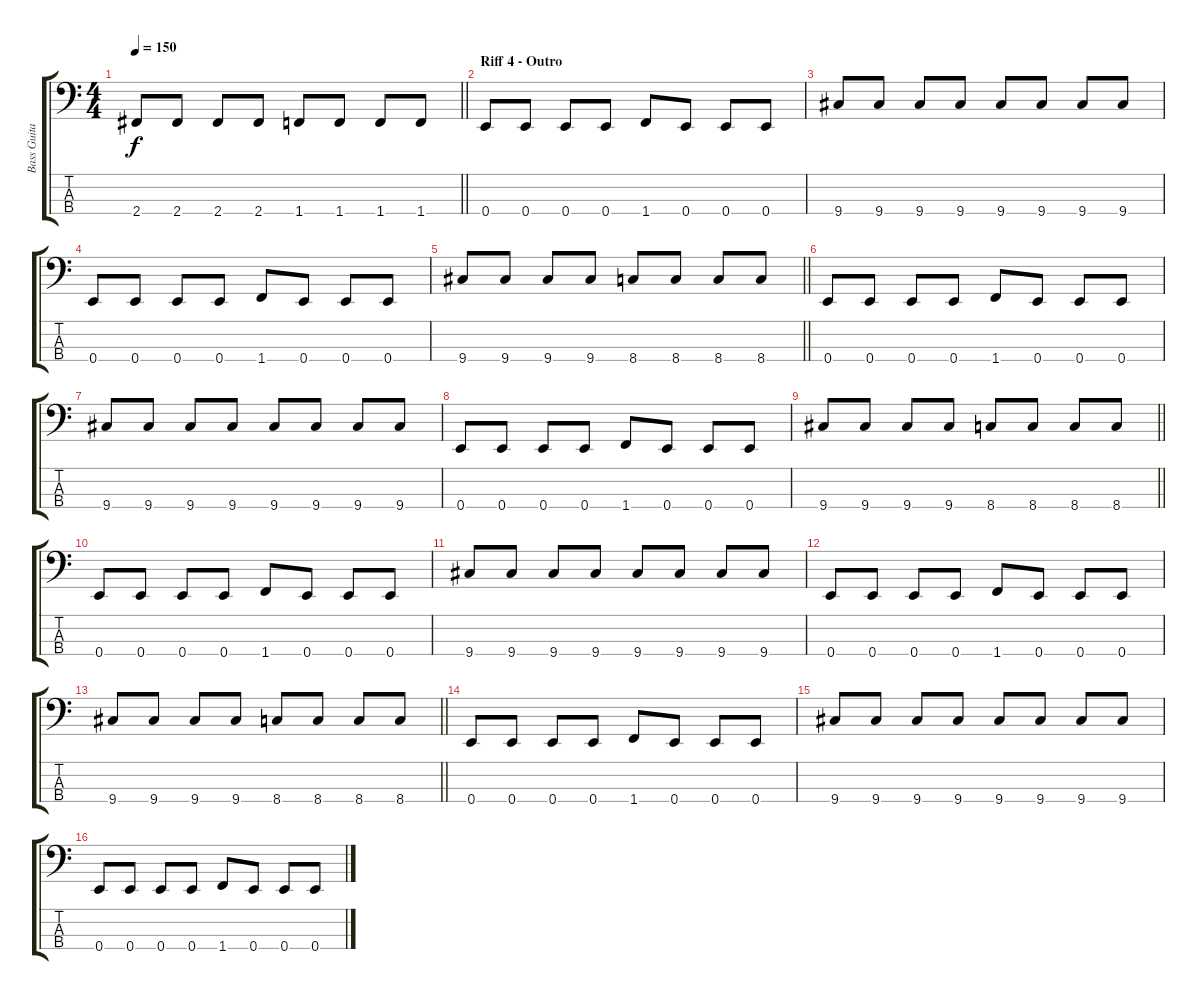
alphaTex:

\track ("Bass Guitar" "Bass Guita") {instrument electricbassfinger}
\staff {score tabs}
\tuning (G2 D2 A1 E1) {hide}
\ts (4 4)
\tempo 150
\clef f4
\barLineRight lightlight
\ks c
2.4.8{dy f} 2.4.8 2.4.8 2.4.8 1.4.8 1.4.8 1.4.8 1.4.8 |
\section ("" "Riff 4 - Outro")
0.4.8 0.4.8 0.4.8 0.4.8 1.4.8 0.4.8 0.4.8 0.4.8 |
9.4.8 9.4.8 9.4.8 9.4.8 9.4.8 9.4.8 9.4.8 9.4.8 |
0.4.8 0.4.8 0.4.8 0.4.8 1.4.8 0.4.8 0.4.8 0.4.8 |
\barLineRight lightlight
9.4.8 9.4.8 9.4.8 9.4.8 8.4.8 8.4.8 8.4.8 8.4.8 |
0.4.8 0.4.8 0.4.8 0.4.8 1.4.8 0.4.8 0.4.8 0.4.8 |
9.4.8 9.4.8 9.4.8 9.4.8 9.4.8 9.4.8 9.4.8 9.4.8 |
0.4.8 0.4.8 0.4.8 0.4.8 1.4.8 0.4.8 0.4.8 0.4.8 |
\barLineRight lightlight
9.4.8 9.4.8 9.4.8 9.4.8 8.4.8 8.4.8 8.4.8 8.4.8 |
0.4.8 0.4.8 0.4.8 0.4.8 1.4.8 0.4.8 0.4.8 0.4.8 |
9.4.8 9.4.8 9.4.8 9.4.8 9.4.8 9.4.8 9.4.8 9.4.8 |
0.4.8 0.4.8 0.4.8 0.4.8 1.4.8 0.4.8 0.4.8 0.4.8 |
\barLineRight lightlight
9.4.8 9.4.8 9.4.8 9.4.8 8.4.8 8.4.8 8.4.8 8.4.8 |
0.4.8 0.4.8 0.4.8 0.4.8 1.4.8 0.4.8 0.4.8 0.4.8 |
9.4.8 9.4.8 9.4.8 9.4.8 9.4.8 9.4.8 9.4.8 9.4.8 |
0.4.8 0.4.8 0.4.8 0.4.8 1.4.8 0.4.8 0.4.8 0.4.8
